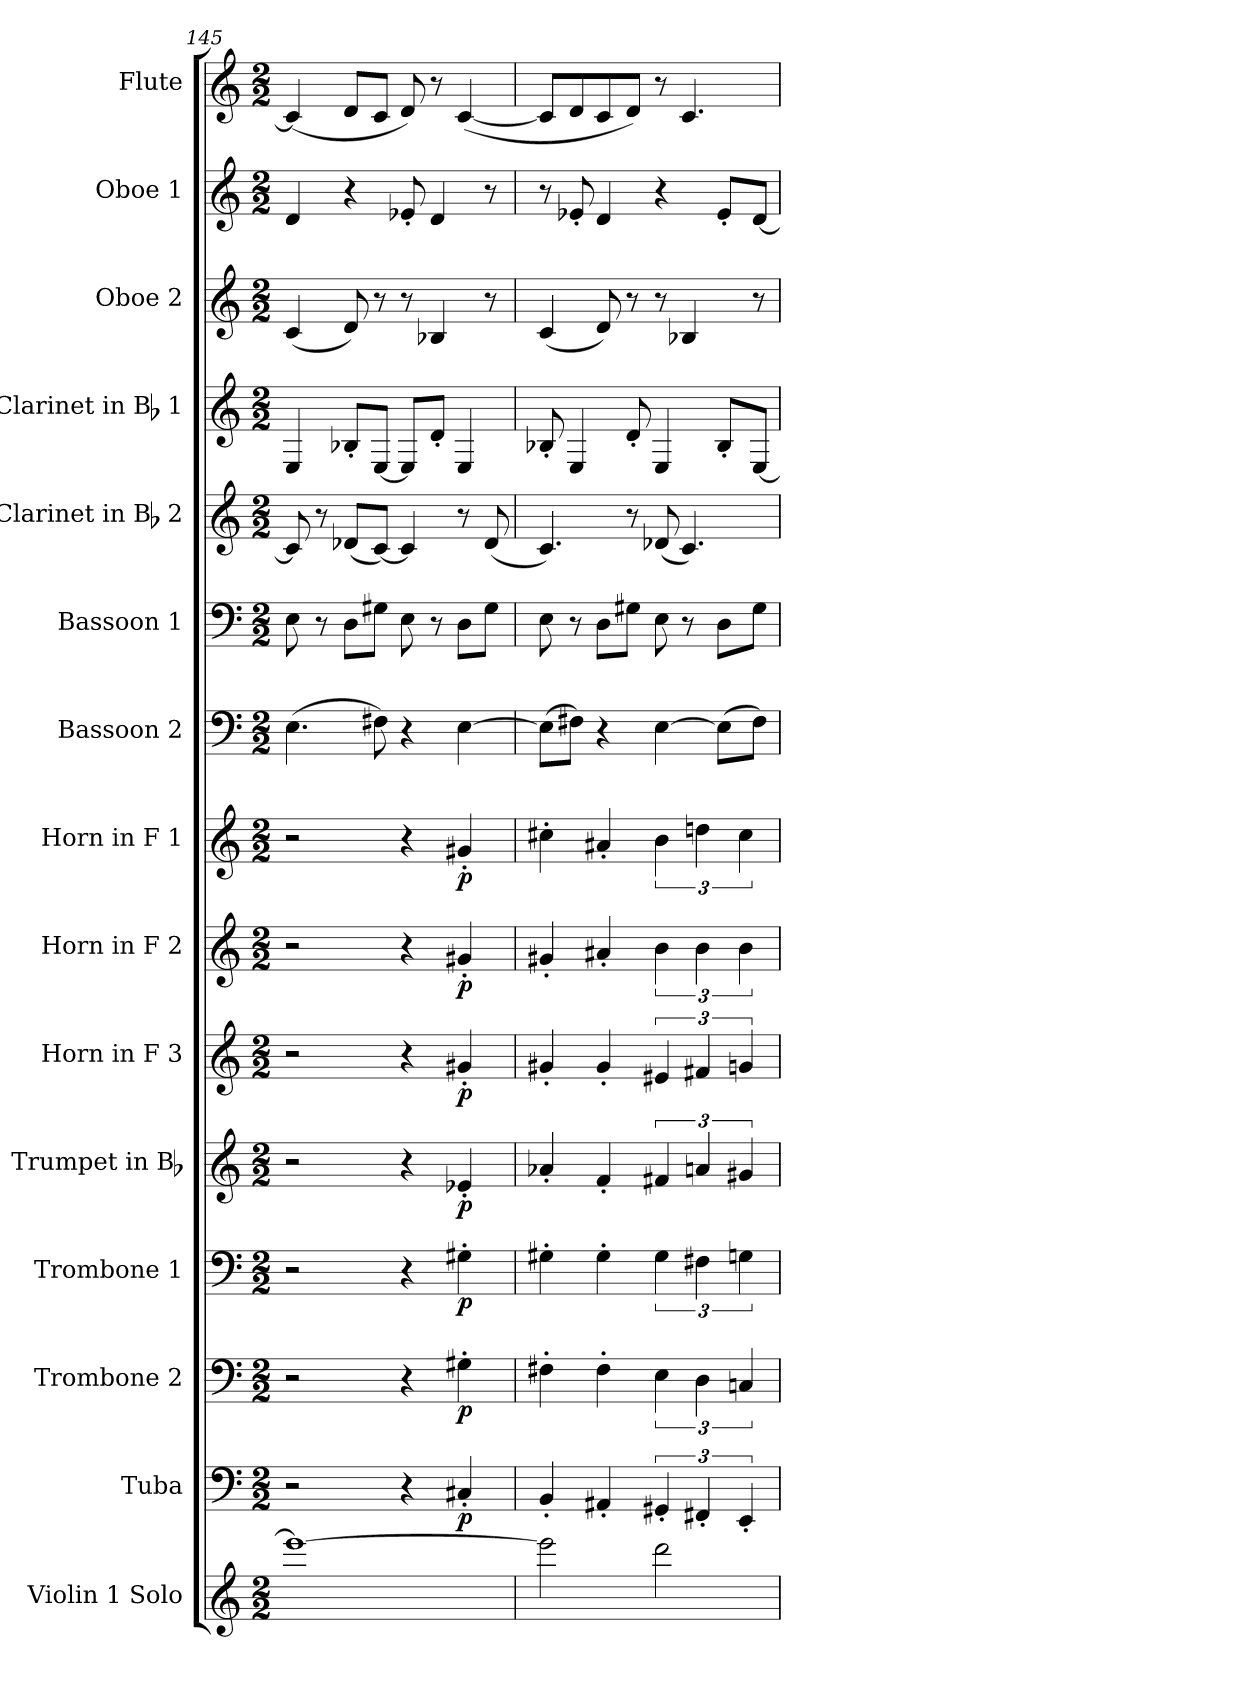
**kern	**kern	**dynam	**kern	**dynam	**kern	**dynam	**kern	**dynam	**kern	**dynam	**kern	**dynam	**kern	**dynam	**kern	**kern	**kern	**kern	**kern	**kern	**kern
*part15	*part14	*part14	*part13	*part13	*part12	*part12	*part11	*part11	*part10	*part10	*part9	*part9	*part8	*part8	*part7	*part6	*part5	*part4	*part3	*part2	*part1
*staff15	*staff14	*staff14	*staff13	*staff13	*staff12	*staff12	*staff11	*staff11	*staff10	*staff10	*staff9	*staff9	*staff8	*staff8	*staff7	*staff6	*staff5	*staff4	*staff3	*staff2	*staff1
*I"Violin 1 Solo	*I"Tuba	*	*I"Trombone 2	*	*I"Trombone 1	*	*I"Trumpet in Bb	*	*I"Horn in F 3	*	*I"Horn in F 2	*	*I"Horn in F 1	*	*I"Bassoon 2	*I"Bassoon 1	*I"Clarinet in Bb 2	*I"Clarinet in Bb 1	*I"Oboe 2	*I"Oboe 1	*I"Flute
*I'Vln.	*I'Tba.	*	*I'Tbn.	*	*I'Tbn.	*	*I'Tpt.	*	*I'Hn.	*	*I'Hn.	*	*I'Hn.	*	*I'Bsn.	*I'Bsn.	*I'Cl.	*I'Cl.	*I'Ob.	*I'Ob.	*I'Fl.
*clefG2	*clefF4	*	*clefF4	*	*clefF4	*	*clefG2	*	*clefG2	*	*clefG2	*	*clefG2	*	*clefF4	*clefF4	*clefG2	*clefG2	*clefG2	*clefG2	*clefG2
*	*	*	*	*	*	*	*ITrd1c2	*	*ITrd4c7	*	*ITrd4c7	*	*ITrd4c7	*	*	*	*ITrd1c2	*ITrd1c2	*	*	*
*k[]	*k[]	*	*k[]	*	*k[]	*	*k[b-e-]	*	*k[b-]	*	*k[b-]	*	*k[b-]	*	*k[]	*k[]	*k[b-e-]	*k[b-e-]	*k[]	*k[]	*k[]
*M2/2	*M2/2	*	*M2/2	*	*M2/2	*	*M2/2	*	*M2/2	*	*M2/2	*	*M2/2	*	*M2/2	*M2/2	*M2/2	*M2/2	*M2/2	*M2/2	*M2/2
=145	=145	=145	=145	=145	=145	=145	=145	=145	=145	=145	=145	=145	=145	=145	=145	=145	=145	=145	=145	=145	=145
1eee_	2r	.	2r	.	2r	.	2r	.	2r	.	2r	.	2r	.	(4.E	8E	8B-]	4D	(4c	4d	(4c]
.	.	.	.	.	.	.	.	.	.	.	.	.	.	.	.	8r	8r	.	.	.	.
.	.	.	.	.	.	.	.	.	.	.	.	.	.	.	.	8DL	(8c-XL	8A-X'L	8d)	4r	8dL
.	.	.	.	.	.	.	.	.	.	.	.	.	.	.	8F#X)	8G#XJ	[8B-J)	[8DJ	8r	.	8cJ
.	4r	.	4r	.	4r	.	4r	.	4r	.	4r	.	4r	.	4r	8E	4B-]	8DL]	8r	8e-X'	8d)
.	.	.	.	.	.	.	.	.	.	.	.	.	.	.	.	8r	.	8c'J	4B-X	4d	8r
.	4C#X'	p	4G#X'	p	4G#X'	p	4d-X'	p	4c#X'	p	4c#X'	p	4c#X'	p	[4E	8DL	8r	4D	.	.	([4c
.	.	.	.	.	.	.	.	.	.	.	.	.	.	.	.	8G#J	(8c-	.	8r	8r	.
=146	=146	=146	=146	=146	=146	=146	=146	=146	=146	=146	=146	=146	=146	=146	=146	=146	=146	=146	=146	=146	=146
2eee]	4BB'	.	4F#X'	.	4G#X'	.	4g-X'	.	4c#X'	.	4c#X'	.	4f#X'	.	(8EL]	8E	4.B-)	8A-X'	(4c	8r	8cL]
.	.	.	.	.	.	.	.	.	.	.	.	.	.	.	8F#XJ)	8r	.	4D	.	8e-X'	8d
.	4AA#X'	.	4F#'	.	4G#'	.	4e-'	.	4c#'	.	4d#X'	.	4d#X'	.	4r	8DL	.	.	8d)	4d	8c
.	.	.	.	.	.	.	.	.	.	.	.	.	.	.	.	8G#XJ	8r	8c'	8r	.	8dJ)
2ddd	6GG#X'	.	6E	.	6G#	.	6en	.	6A#X	.	6e	.	6e	.	[4E	8E	(8c-X	4D	8r	4r	8r
.	.	.	.	.	.	.	.	.	.	.	.	.	.	.	.	8r	4.B-)	.	4B-X	.	4.c
.	6FF#X'	.	6D	.	6F#X	.	6gn	.	6Bn	.	6e	.	6gn	.	.	.	.	.	.	.	.
.	.	.	.	.	.	.	.	.	.	.	.	.	.	.	(8EL]	8DL	.	8A-'L	.	8e-'L	.
.	6EE'	.	6Cn	.	6Gn	.	6f#X	.	6cn	.	6e	.	6f#	.	.	.	.	.	.	.	.
.	.	.	.	.	.	.	.	.	.	.	.	.	.	.	8F#J)	8G#J	.	[8DJ	8r	[8dJ	.
=	=	=	=	=	=	=	=	=	=	=	=	=	=	=	=	=	=	=	=	=	=
*-	*-	*-	*-	*-	*-	*-	*-	*-	*-	*-	*-	*-	*-	*-	*-	*-	*-	*-	*-	*-	*-
